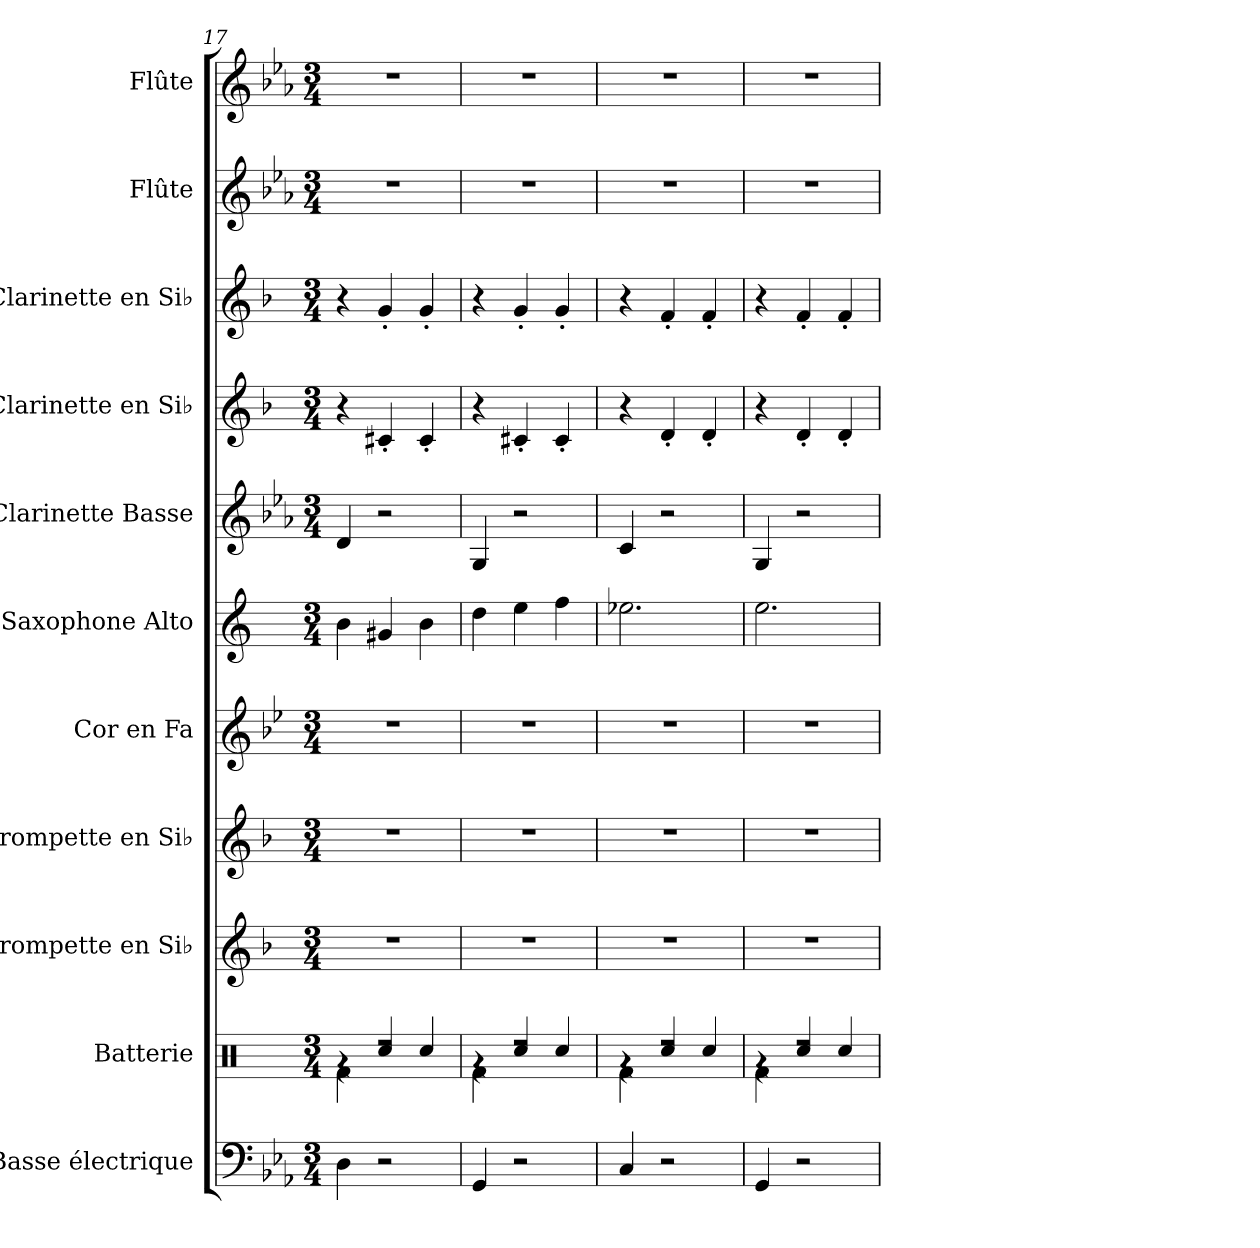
**kern	**kern	**kern	**kern	**kern	**kern	**kern	**kern	**kern	**kern	**kern
*part11	*part10	*part9	*part8	*part7	*part6	*part5	*part4	*part3	*part2	*part1
*staff11	*staff10	*staff9	*staff8	*staff7	*staff6	*staff5	*staff4	*staff3	*staff2	*staff1
*I"Basse électrique	*I"Batterie	*I"Trompette en Si♭	*I"Trompette en Si♭	*I"Cor en Fa	*I"Saxophone Alto	*I"Clarinette Basse	*I"Clarinette en Si♭	*I"Clarinette en Si♭	*I"Flûte	*I"Flûte
*I'B. él.	*I'Batt.	*I'Tromp. Si♭	*I'Tromp. Si♭	*I'Cor Fa	*I'Sax. A.	*I'Cl. basse	*I'Clar. Si♭	*I'Clar. Si♭	*I'Fl.	*I'Fl.
!!LO:PB:g=z
*clefF4	*clefX	*clefG2	*clefG2	*clefG2	*clefG2	*clefG2	*clefG2	*clefG2	*clefG2	*clefG2
*ITrd7c12	*	*ITrd1c2	*ITrd1c2	*ITrd4c7	*ITrd5c9	*ITrd8c14	*ITrd1c2	*ITrd1c2	*	*
*k[b-e-a-]	*k[]	*k[b-e-a-]	*k[b-e-a-]	*k[b-e-a-]	*k[b-e-a-]	*k[b-e-a-]	*k[b-e-a-]	*k[b-e-a-]	*k[b-e-a-]	*k[b-e-a-]
*M3/4	*M3/4	*M3/4	*M3/4	*M3/4	*M3/4	*M3/4	*M3/4	*M3/4	*M3/4	*M3/4
=17	=17	=17	=17	=17	=17	=17	=17	=17	=17	=17
*	*^	*	*	*	*	*	*	*	*	*
4DD\	4rg	4Rf\	2.r	2.r	2.r	4d\	4D/	4r	4r	2.r	2.r
2r	4Rcc/	2rdd	.	.	.	4Bn/	2r	4Bn'/	4f'/	.	.
.	4Rcc/	.	.	.	.	4d\	.	4B'/	4f'/	.	.
=18	=18	=18	=18	=18	=18	=18	=18	=18	=18	=18	=18
4GGG/	4rg	4Rf\	2.r	2.r	2.r	4f\	4GG/	4r	4r	2.r	2.r
2r	4Rcc/	2rdd	.	.	.	4g\	2r	4Bn'/	4f'/	.	.
.	4Rcc/	.	.	.	.	4a-\	.	4B'/	4f'/	.	.
=19	=19	=19	=19	=19	=19	=19	=19	=19	=19	=19	=19
4CC/	4rg	4Rf\	2.r	2.r	2.r	2.g-X\	4C/	4r	4r	2.r	2.r
2r	4Rcc/	2rdd	.	.	.	.	2r	4c'/	4e-'/	.	.
.	4Rcc/	.	.	.	.	.	.	4c'/	4e-'/	.	.
=20	=20	=20	=20	=20	=20	=20	=20	=20	=20	=20	=20
4GGG/	4rg	4Rf\	2.r	2.r	2.r	2.g\	4GG/	4r	4r	2.r	2.r
2r	4Rcc/	2rdd	.	.	.	.	2r	4c'/	4e-'/	.	.
.	4Rcc/	.	.	.	.	.	.	4c'/	4e-'/	.	.
*	*v	*v	*	*	*	*	*	*	*	*	*
=	=	=	=	=	=	=	=	=	=	=
*-	*-	*-	*-	*-	*-	*-	*-	*-	*-	*-
